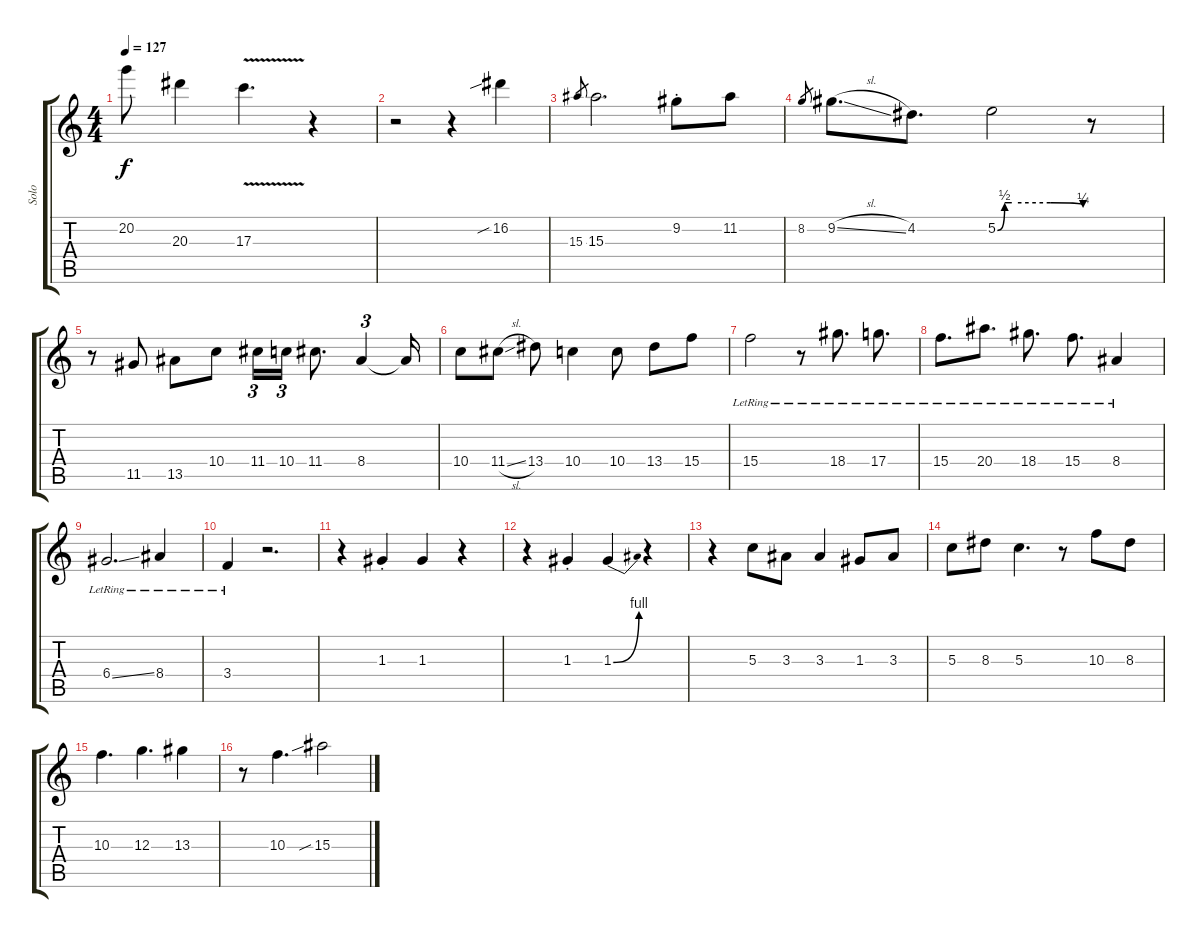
\track ("Solo" "Solo") {instrument distortionguitar}
\staff {score tabs}
\tuning (E4 B3 G3 D3 A2 E2) {hide}
\ts (4 4)
\tempo 127
\clef g2
\ks c
20.2.8{dy f} 20.3.4 17.3{v}.4{d} r.4 |
r.2{volume 12} r.4 16.2{sib}.4 |
15.3.8{gr} 15.3.2{d} 9.2{st}.8 11.2.8 |
8.2.8{gr} 9.2{sl}.8{d} 4.2.8{d} 5.2{be (custom 0 0 5 2 10 2 37 2 60 1)}.2 r.8 |
r.8 11.5.8 13.5.8 10.4.8 11.4.16{tu (3 2)} 10.4.16{tu (3 2)} 11.4.8{d} 8.4.4{tu (3 2)} 8.4{t}.16 |
10.4.8{volume 10} 11.4{sl}.8 13.4.8 10.4.4 10.4.8 13.4.8 15.4.8 |
15.4{lr}.2 r.8 18.4{lr}.8{d} 17.4{lr}.8{d} |
15.4{lr}.8{d} 20.4{lr}.8{d} 18.4{lr}.8{d} 15.4{lr}.8{d} 8.4{lr}.4 |
6.4{ss lr}.2{d} 8.4{lr}.4 |
3.4{lr}.4 r.2{d volume 5} |
r.4 1.3{st}.4 1.3.4 r.4 |
r.4 1.3{st}.4 1.3{be (bend 0 0 60 4)}.4 r.4 |
r.4 5.3.8 3.3.8 3.3.4 1.3.8 3.3.8 |
5.3.8 8.3.8 5.3.4{d} r.8{volume 0} 10.3.8 8.3.8 |
10.3.4{d} 12.3.4{d} 13.3.4 |
r.8 10.3.4{d} 15.3{sib}.2
